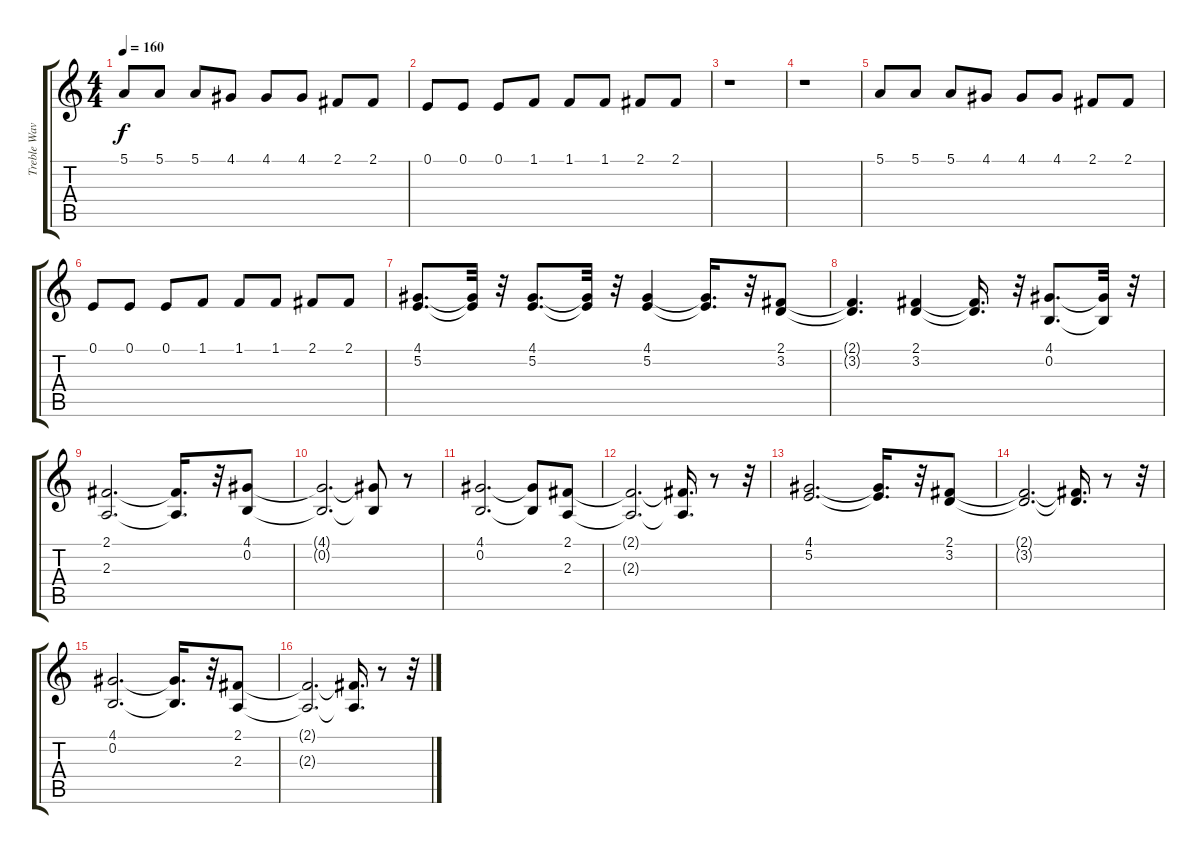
\track ("Treble Waveform" "Treble Wav") {instrument lead1square}
\staff {score tabs}
\tuning (E4 B3 G3 D3 A2 E2) {hide}
\ts (4 4)
\tempo 160
\clef g2
\ks c
5.1.8{dy f} 5.1.8 5.1.8 4.1.8 4.1.8 4.1.8 2.1.8 2.1.8 |
0.1.8 0.1.8 0.1.8 1.1.8 1.1.8 1.1.8 2.1.8 2.1.8 |
r.1 |
r.1 |
5.1.8 5.1.8 5.1.8 4.1.8 4.1.8 4.1.8 2.1.8 2.1.8 |
0.1.8 0.1.8 0.1.8 1.1.8 1.1.8 1.1.8 2.1.8 2.1.8 |
(4.1 5.2).8{d} (4.1{t} 5.2{t}).32 r.32 (4.1 5.2).8{d} (4.1{t} 5.2{t}).32 r.32 (4.1 5.2).4 (4.1{t} 5.2{t}).16{d} r.32 (2.1 3.2).8 |
(2.1{t} 3.2{t}).4{d} (2.1 3.2).4 (2.1{t} 3.2{t}).16{d} r.32 (4.1 0.2).8{d} (4.1{t} 0.2{t}).32 r.32 |
(2.1 2.3).2{d} (2.1{t} 2.3{t}).16{d} r.32 (4.1 0.2).8 |
(4.1{t} 0.2{t}).2{d} (4.1{t} 0.2{t}).8 r.8 |
(4.1 0.2).2{d} (4.1{t} 0.2{t}).8 (2.1 2.3).8 |
(2.1{t} 2.3{t}).2{d} (2.1{t} 2.3{t}).16{d} r.8 r.32 |
(4.1 5.2).2{d} (4.1{t} 5.2{t}).16{d} r.32 (2.1 3.2).8 |
(2.1{t} 3.2{t}).2{d} (2.1{t} 3.2{t}).16{d} r.8 r.32 |
(4.1 0.2).2{d} (4.1{t} 0.2{t}).16{d} r.32 (2.1 2.3).8 |
(2.1{t} 2.3{t}).2{d} (2.1{t} 2.3{t}).16{d} r.8 r.32
